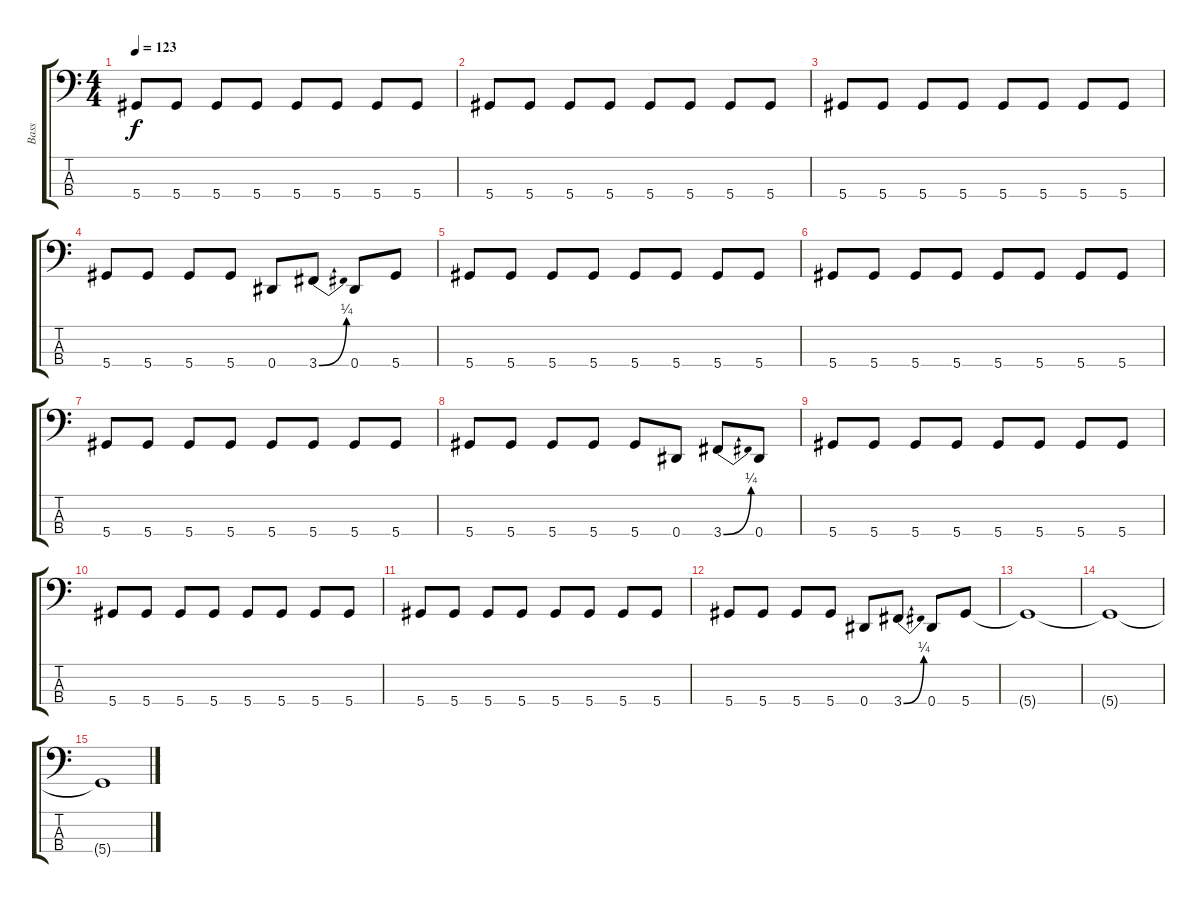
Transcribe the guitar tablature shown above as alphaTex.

\track ("Bass" "Bass") {instrument electricbasspick}
\staff {score tabs}
\tuning (Gb2 Db2 Ab1 Eb1) {hide}
\ts (4 4)
\tempo 123
\clef f4
\ks c
5.4.8{dy f} 5.4.8 5.4.8 5.4.8 5.4.8 5.4.8 5.4.8 5.4.8 |
5.4.8 5.4.8 5.4.8 5.4.8 5.4.8 5.4.8 5.4.8 5.4.8 |
5.4.8 5.4.8 5.4.8 5.4.8 5.4.8 5.4.8 5.4.8 5.4.8 |
5.4.8 5.4.8 5.4.8 5.4.8 0.4.8 3.4{be (bend 0 0 60 1)}.8 0.4.8 5.4.8 |
5.4.8 5.4.8 5.4.8 5.4.8 5.4.8 5.4.8 5.4.8 5.4.8 |
5.4.8 5.4.8 5.4.8 5.4.8 5.4.8 5.4.8 5.4.8 5.4.8 |
5.4.8 5.4.8 5.4.8 5.4.8 5.4.8 5.4.8 5.4.8 5.4.8 |
5.4.8 5.4.8 5.4.8 5.4.8 5.4.8 0.4.8 3.4{be (bend 0 0 60 1)}.8 0.4.8 |
5.4.8 5.4.8 5.4.8 5.4.8 5.4.8 5.4.8 5.4.8 5.4.8 |
5.4.8 5.4.8 5.4.8 5.4.8 5.4.8 5.4.8 5.4.8 5.4.8 |
5.4.8 5.4.8 5.4.8 5.4.8 5.4.8 5.4.8 5.4.8 5.4.8 |
5.4.8 5.4.8 5.4.8 5.4.8 0.4.8 3.4{be (bend 0 0 60 1)}.8 0.4.8 5.4.8 |
5.4{t}.1 |
5.4{t}.1 |
5.4{t}.1
